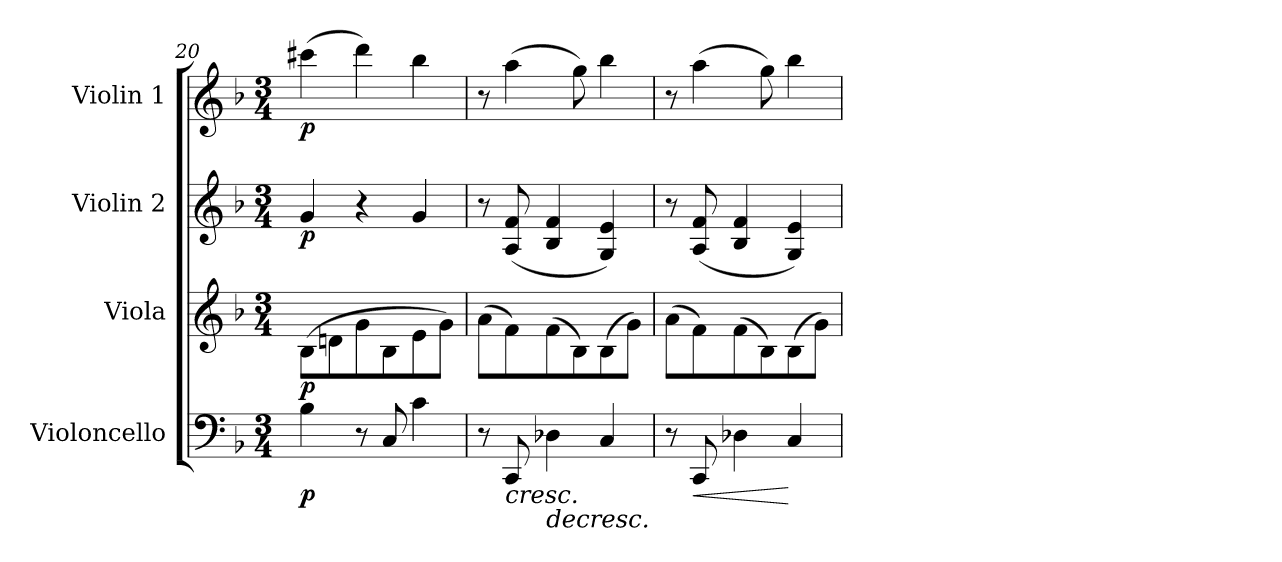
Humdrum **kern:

**kern	**dynam	**kern	**dynam	**kern	**dynam	**kern	**dynam
*part4	*part4	*part3	*part3	*part2	*part2	*part1	*part1
*staff4	*staff4	*staff3	*staff3	*staff2	*staff2	*staff1	*staff1
*I"Violoncello	*	*I"Viola	*	*I"Violin 2	*	*I"Violin 1	*
*I'Vc	*	*I'Vla	*	*I'Vln	*	*I'Vln	*
*clefF4	*	*clefG2	*	*clefG2	*	*clefG2	*
*k[b-]	*	*k[b-]	*	*k[b-]	*	*k[b-]	*
*M3/4	*	*M3/4	*	*M3/4	*	*M3/4	*
=20	=20	=20	=20	=20	=20	=20	=20
!	!LO:DY:b	!	!LO:DY:b	!	!LO:DY:b	!	!LO:DY:b
4B-\	p	(8B-\L	p	4g/	p	(4ccc#X\	p
.	.	8dn\	.	.	.	.	.
8r	.	8g\	.	4r	.	4ddd\)	.
8C/	.	8B-\	.	.	.	.	.
4c\	.	8e\	.	4g/	.	4bb-\	.
.	.	8g\J)	.	.	.	.	.
=21	=21	=21	=21	=21	=21	=21	=21
8r	.	(8a\L	.	8r	.	8r	.
!	!LO:HP:b	!	!	!	!	!	!
8CC/	<	8f\)	.	(8A/ 8f/	.	(4aa\	.
!	!LO:HP:b	!	!	!	!	!	!
4D-X\	>	(8f\	.	4B-/ 4f/	.	.	.
.	.	8B-\)	.	.	.	8gg\)	.
4C/	[	(8B-\	.	4G/ 4e/)	.	4bb-\	.
.	.	8g\J)	.	.	.	.	.
!!LO:LB:g=z
=22	=22	=22	=22	=22	=22	=22	=22
8r	.	(8a\L	.	8r	.	8r	.
!	!LO:HP:b	!	!	!	!	!	!
8CC/	<	8f\)	.	(8A/ 8f/	.	(4aa\	.
4D-X\	]	(8f\	.	4B-/ 4f/	.	.	.
.	.	8B-\)	.	.	.	8gg\)	.
4C/	[	(8B-\	.	4G/ 4e/)	.	4bb-\	.
.	.	8g\J)	.	.	.	.	.
=	=	=	=	=	=	=	=
*-	*-	*-	*-	*-	*-	*-	*-
